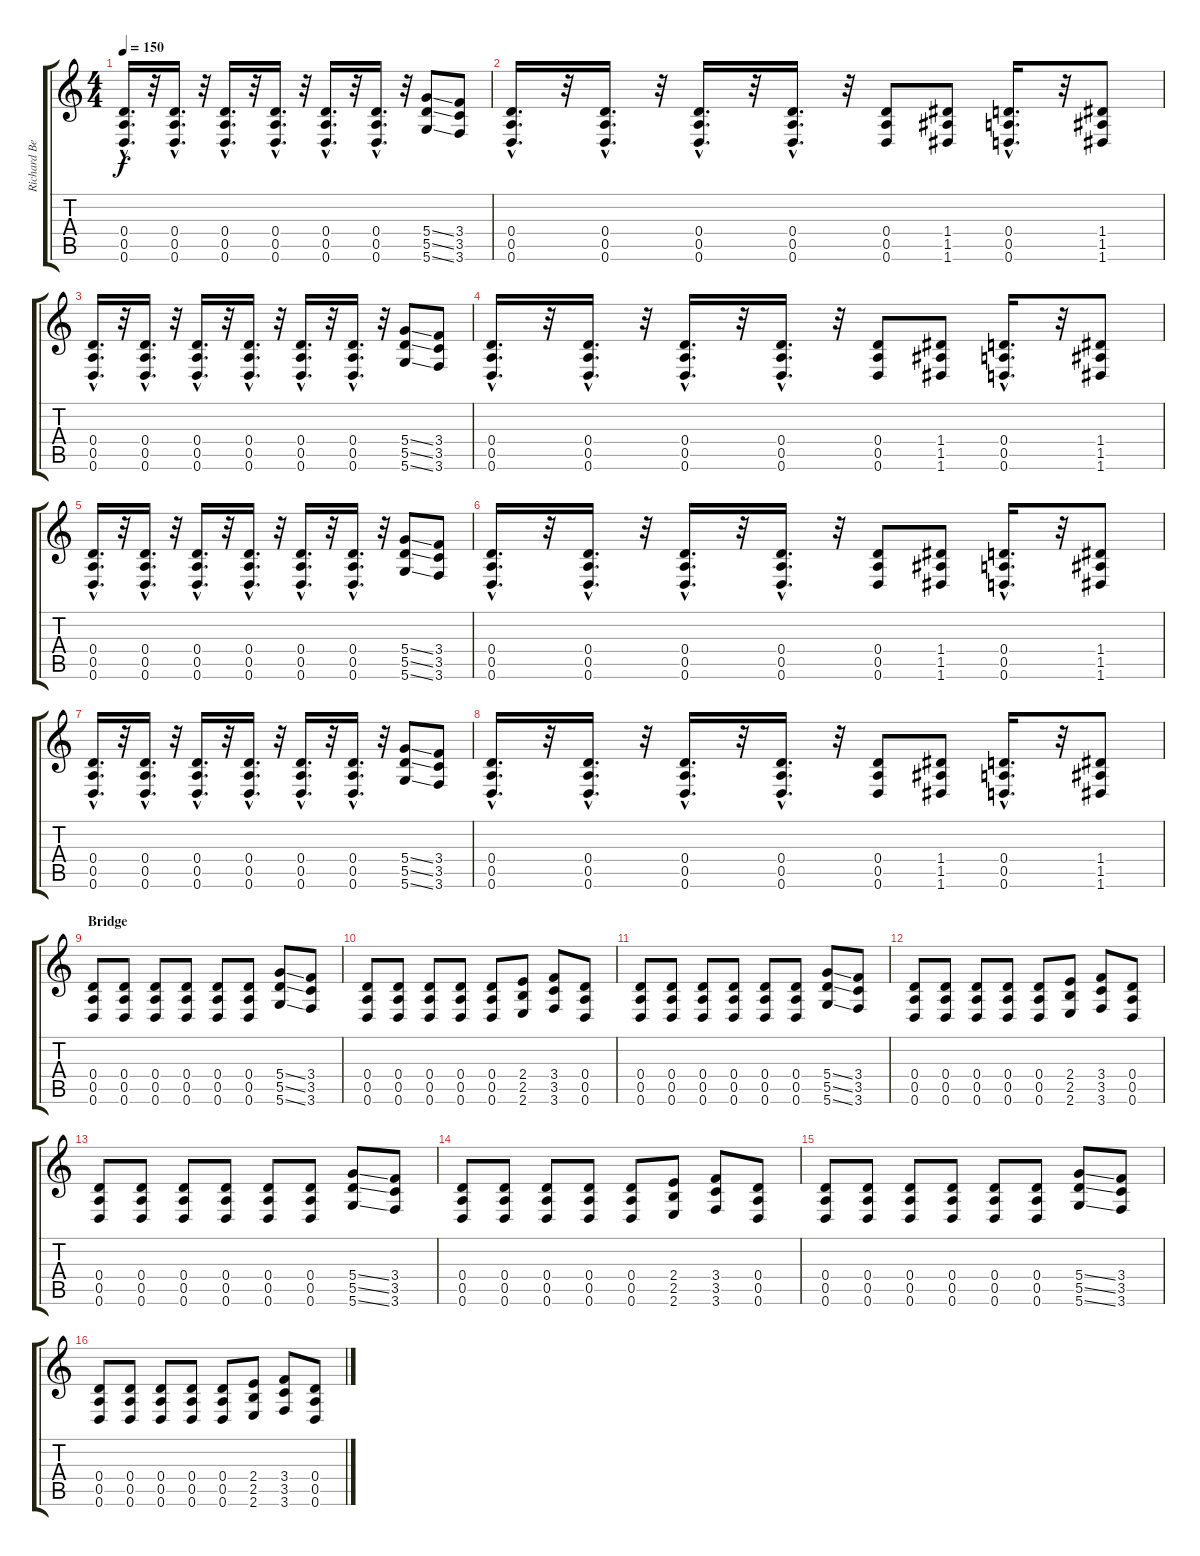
\track ("Richard Bernstein" "Richard Be") {instrument distortionguitar}
\staff {score tabs}
\tuning (E4 B3 G3 D3 A2 D2) {hide}
\ts (4 4)
\tempo 150
\clef g2
\ks c
(0.4{hac} 0.5{hac} 0.6{hac}).16{d dy f} r.32 (0.4{hac} 0.5{hac} 0.6{hac}).16{d} r.32 (0.4{hac} 0.5{hac} 0.6{hac}).16{d} r.32 (0.4{hac} 0.5{hac} 0.6{hac}).16{d} r.32 (0.4{hac} 0.5{hac} 0.6{hac}).16{d} r.32 (0.4{hac} 0.5{hac} 0.6{hac}).16{d} r.32 (5.4{ss} 5.5{ss} 5.6{ss}).8 (3.4 3.5 3.6).8 |
(0.4{hac} 0.5{hac} 0.6{hac}).16{d} r.32 (0.4{hac} 0.5{hac} 0.6{hac}).16{d} r.32 (0.4{hac} 0.5{hac} 0.6{hac}).16{d} r.32 (0.4{hac} 0.5{hac} 0.6{hac}).16{d} r.32 (0.4 0.5 0.6).8 (1.4 1.5 1.6).8 (0.4{hac} 0.5{hac} 0.6{hac}).16{d} r.32 (1.4 1.5 1.6).8 |
(0.4{hac} 0.5{hac} 0.6{hac}).16{d} r.32 (0.4{hac} 0.5{hac} 0.6{hac}).16{d} r.32 (0.4{hac} 0.5{hac} 0.6{hac}).16{d} r.32 (0.4{hac} 0.5{hac} 0.6{hac}).16{d} r.32 (0.4{hac} 0.5{hac} 0.6{hac}).16{d} r.32 (0.4{hac} 0.5{hac} 0.6{hac}).16{d} r.32 (5.4{ss} 5.5{ss} 5.6{ss}).8 (3.4 3.5 3.6).8 |
(0.4{hac} 0.5{hac} 0.6{hac}).16{d} r.32 (0.4{hac} 0.5{hac} 0.6{hac}).16{d} r.32 (0.4{hac} 0.5{hac} 0.6{hac}).16{d} r.32 (0.4{hac} 0.5{hac} 0.6{hac}).16{d} r.32 (0.4 0.5 0.6).8 (1.4 1.5 1.6).8 (0.4{hac} 0.5{hac} 0.6{hac}).16{d} r.32 (1.4 1.5 1.6).8 |
(0.4{hac} 0.5{hac} 0.6{hac}).16{d} r.32 (0.4{hac} 0.5{hac} 0.6{hac}).16{d} r.32 (0.4{hac} 0.5{hac} 0.6{hac}).16{d} r.32 (0.4{hac} 0.5{hac} 0.6{hac}).16{d} r.32 (0.4{hac} 0.5{hac} 0.6{hac}).16{d} r.32 (0.4{hac} 0.5{hac} 0.6{hac}).16{d} r.32 (5.4{ss} 5.5{ss} 5.6{ss}).8 (3.4 3.5 3.6).8 |
(0.4{hac} 0.5{hac} 0.6{hac}).16{d} r.32 (0.4{hac} 0.5{hac} 0.6{hac}).16{d} r.32 (0.4{hac} 0.5{hac} 0.6{hac}).16{d} r.32 (0.4{hac} 0.5{hac} 0.6{hac}).16{d} r.32 (0.4 0.5 0.6).8 (1.4 1.5 1.6).8 (0.4{hac} 0.5{hac} 0.6{hac}).16{d} r.32 (1.4 1.5 1.6).8 |
(0.4{hac} 0.5{hac} 0.6{hac}).16{d} r.32 (0.4{hac} 0.5{hac} 0.6{hac}).16{d} r.32 (0.4{hac} 0.5{hac} 0.6{hac}).16{d} r.32 (0.4{hac} 0.5{hac} 0.6{hac}).16{d} r.32 (0.4{hac} 0.5{hac} 0.6{hac}).16{d} r.32 (0.4{hac} 0.5{hac} 0.6{hac}).16{d} r.32 (5.4{ss} 5.5{ss} 5.6{ss}).8 (3.4 3.5 3.6).8 |
(0.4{hac} 0.5{hac} 0.6{hac}).16{d} r.32 (0.4{hac} 0.5{hac} 0.6{hac}).16{d} r.32 (0.4{hac} 0.5{hac} 0.6{hac}).16{d} r.32 (0.4{hac} 0.5{hac} 0.6{hac}).16{d} r.32 (0.4 0.5 0.6).8 (1.4 1.5 1.6).8 (0.4{hac} 0.5{hac} 0.6{hac}).16{d} r.32 (1.4 1.5 1.6).8 |
\section ("" "Bridge")
(0.4 0.5 0.6).8{volume 0} (0.4 0.5 0.6).8 (0.4 0.5 0.6).8 (0.4 0.5 0.6).8 (0.4 0.5 0.6).8 (0.4 0.5 0.6).8 (5.4{ss} 5.5{ss} 5.6{ss}).8 (3.4 3.5 3.6).8 |
(0.4 0.5 0.6).8 (0.4 0.5 0.6).8 (0.4 0.5 0.6).8 (0.4 0.5 0.6).8 (0.4 0.5 0.6).8 (2.4 2.5 2.6).8 (3.4 3.5 3.6).8 (0.4 0.5 0.6).8 |
(0.4 0.5 0.6).8 (0.4 0.5 0.6).8 (0.4 0.5 0.6).8 (0.4 0.5 0.6).8 (0.4 0.5 0.6).8 (0.4 0.5 0.6).8 (5.4{ss} 5.5{ss} 5.6{ss}).8 (3.4 3.5 3.6).8 |
(0.4 0.5 0.6).8 (0.4 0.5 0.6).8 (0.4 0.5 0.6).8 (0.4 0.5 0.6).8 (0.4 0.5 0.6).8 (2.4 2.5 2.6).8 (3.4 3.5 3.6).8 (0.4 0.5 0.6).8 |
(0.4 0.5 0.6).8 (0.4 0.5 0.6).8 (0.4 0.5 0.6).8 (0.4 0.5 0.6).8 (0.4 0.5 0.6).8 (0.4 0.5 0.6).8 (5.4{ss} 5.5{ss} 5.6{ss}).8 (3.4 3.5 3.6).8 |
(0.4 0.5 0.6).8 (0.4 0.5 0.6).8 (0.4 0.5 0.6).8 (0.4 0.5 0.6).8 (0.4 0.5 0.6).8 (2.4 2.5 2.6).8 (3.4 3.5 3.6).8 (0.4 0.5 0.6).8 |
(0.4 0.5 0.6).8 (0.4 0.5 0.6).8 (0.4 0.5 0.6).8 (0.4 0.5 0.6).8 (0.4 0.5 0.6).8 (0.4 0.5 0.6).8 (5.4{ss} 5.5{ss} 5.6{ss}).8 (3.4 3.5 3.6).8 |
(0.4 0.5 0.6).8 (0.4 0.5 0.6).8 (0.4 0.5 0.6).8 (0.4 0.5 0.6).8 (0.4 0.5 0.6).8 (2.4 2.5 2.6).8 (3.4 3.5 3.6).8 (0.4 0.5 0.6).8
